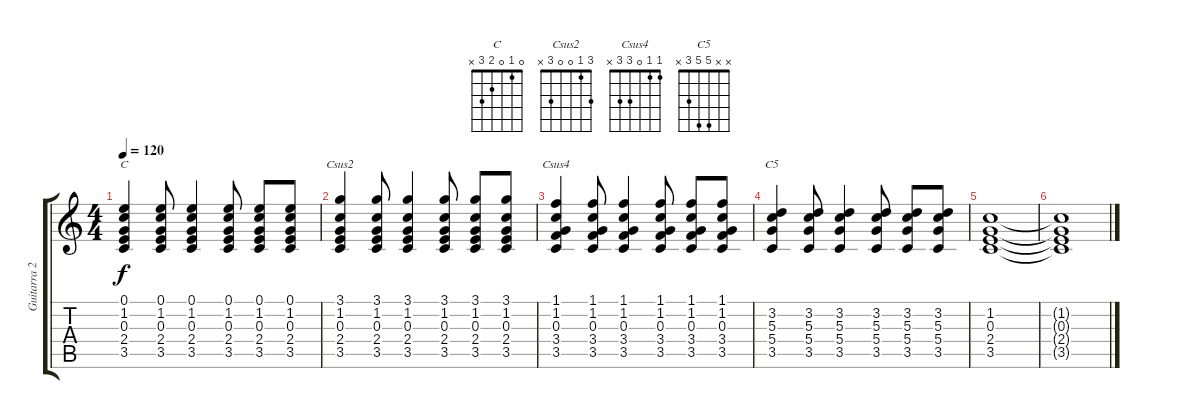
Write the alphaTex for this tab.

\track ("Guitarra 2" "Guitarra 2") {instrument electricguitarjazz}
\staff {score tabs}
\tuning (E4 B3 G3 D3 A2 E2) {hide}
\chord ("C" 0 1 0 2 3 x)
\chord ("Csus2" 3 1 0 0 3 x)
\chord ("Csus4" 1 1 0 3 3 x)
\chord ("C5" x x 5 5 3 x)
\ts (4 4)
\tempo 120
\clef g2
\ks c
(0.1 1.2 0.3 2.4 3.5).4{ch "C" dy f} (0.1 1.2 0.3 2.4 3.5).8 (0.1 1.2 0.3 2.4 3.5).4 (0.1 1.2 0.3 2.4 3.5).8 (0.1 1.2 0.3 2.4 3.5).8 (0.1 1.2 0.3 2.4 3.5).8 |
(3.1 1.2 0.3 2.4 3.5).4{ch "Csus2"} (3.1 1.2 0.3 2.4 3.5).8 (3.1 1.2 0.3 2.4 3.5).4 (3.1 1.2 0.3 2.4 3.5).8 (3.1 1.2 0.3 2.4 3.5).8 (3.1 1.2 0.3 2.4 3.5).8 |
(1.1 1.2 0.3 3.4 3.5).4{ch "Csus4"} (1.1 1.2 0.3 3.4 3.5).8 (1.1 1.2 0.3 3.4 3.5).4 (1.1 1.2 0.3 3.4 3.5).8 (1.1 1.2 0.3 3.4 3.5).8 (1.1 1.2 0.3 3.4 3.5).8 |
(3.2 5.3 5.4 3.5).4{ch "C5"} (3.2 5.3 5.4 3.5).8 (3.2 5.3 5.4 3.5).4 (3.2 5.3 5.4 3.5).8 (3.2 5.3 5.4 3.5).8 (3.2 5.3 5.4 3.5).8 |
(1.2 0.3 2.4 3.5).1 |
(1.2{t} 0.3{t} 2.4{t} 3.5{t}).1
